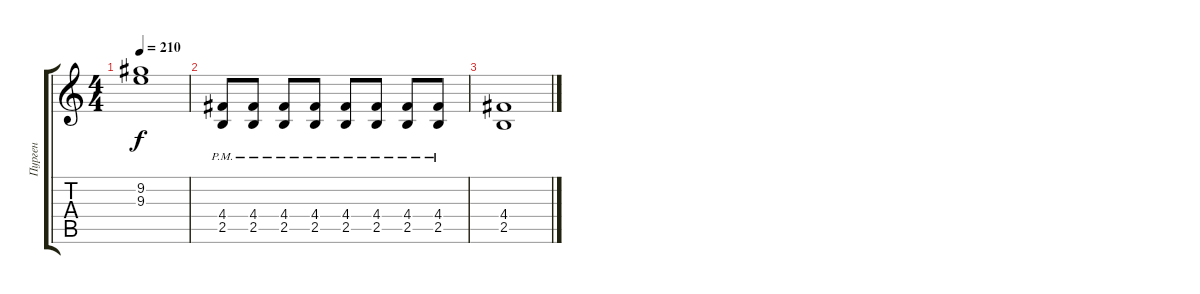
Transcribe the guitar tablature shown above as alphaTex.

\track ("Пурген" "Пурген") {instrument distortionguitar}
\staff {score tabs}
\tuning (E4 B3 G3 D3 A2 E2) {hide}
\ts (4 4)
\tempo 210
\clef g2
\ks c
(9.2{t} 9.3{t}).1{dy f} |
(4.4{pm} 2.5{pm}).8 (4.4{pm} 2.5{pm}).8 (4.4{pm} 2.5{pm}).8 (4.4{pm} 2.5{pm}).8 (4.4{pm} 2.5{pm}).8 (4.4{pm} 2.5{pm}).8 (4.4{pm} 2.5{pm}).8 (4.4{pm} 2.5{pm}).8 |
(4.4 2.5).1
